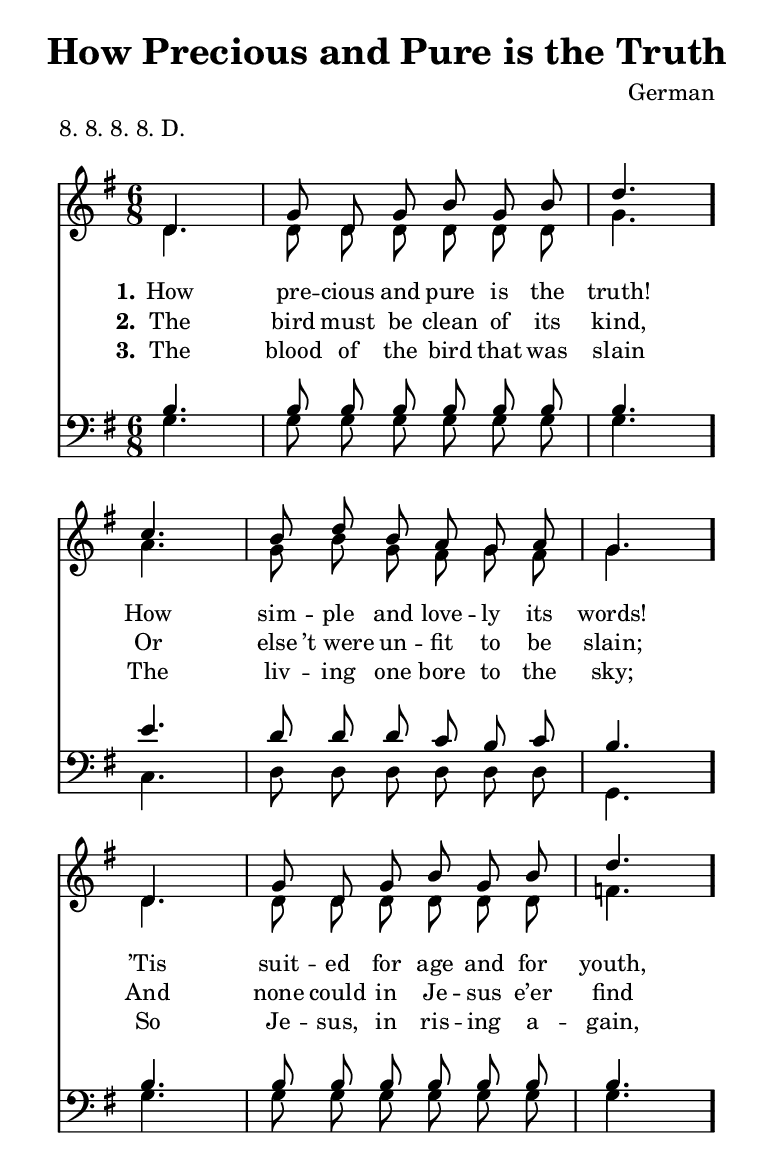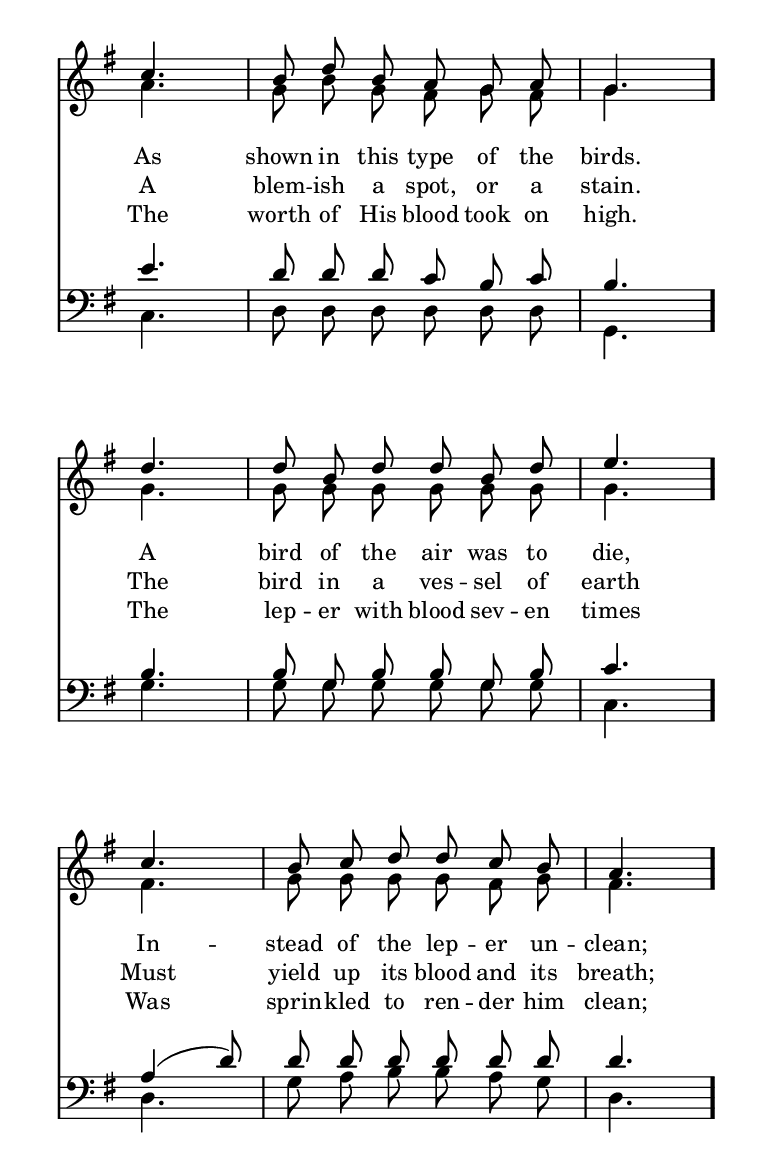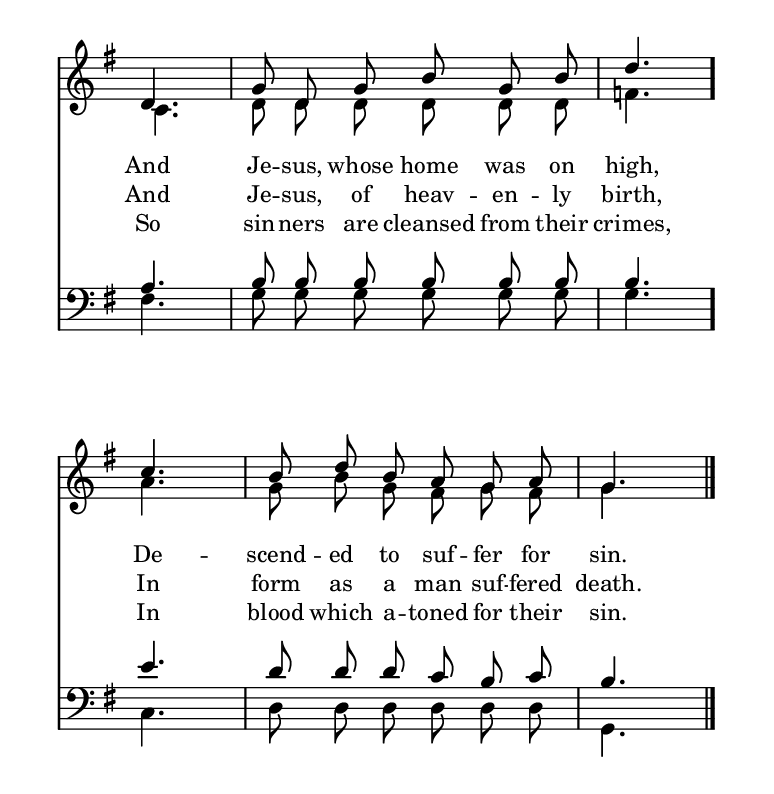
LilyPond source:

\include "common/global.ily"
\paper {
  \include "common/paper.ily"
  %ragged-bottom = ##t
  %ragged-last-bottom = ##t
  %systems-per-page = ##f
  %page-count = ##f
}

\header{
  hymnnumber = "18"
  title = "How Precious and Pure is the Truth"
  tunename = "De Fleury"
  meter = "8. 8. 8. 8. D."
  %poet = ""
  composer = "German"
  %copyright = ""
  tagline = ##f
}

% for fermata in MIDI
ta = { \tempo 4=70 }
tb = { \tempo 4=35 }

patternAA = { c4.     | c8 c8 c8 c8 c8 c8 | c4. } % All except line 6 tenor
patternAB = { c4( c8) | c8 c8 c8 c8 c8 c8 | c4. } % Line 6 tenor

global = {
  \include "common/overrides.ily"
  \override Staff.TimeSignature.style = #'()
  \time 6/8
  \override Score.MetronomeMark.transparent = ##t % hide all fermata changes too
  \ta
  \key g \major
  \partial 4.
  \autoBeamOff
}

notesSoprano = {
\global
\relative c' {

  \changePitch \patternAA { d  | g d g b g b | d }
  \changePitch \patternAA { c  | b d b a g a | g }
  \changePitch \patternAA { d  | g d g b g b | d }
  \changePitch \patternAA { c  | b d b a g a | g }

  \changePitch \patternAA { d' | d b d d b d | e }
  \changePitch \patternAA { c  | b c d d c b | a }
  \changePitch \patternAA { d, | g d g b g b | d }
  \changePitch \patternAA { c  | b d b a g a | g }

  \bar "|."

}
}

notesAlto = {
\global
\relative e' {

  \changePitch \patternAA { d   | d d d d d d     | g   }
  \changePitch \patternAA { a   | g b g fis g fis | g   }
  \changePitch \patternAA { d   | d d d d d d     | f   }
  \changePitch \patternAA { a   | g b g fis g fis | g   }

  \changePitch \patternAA { g   | g g g g g g     | g   }
  \changePitch \patternAA { fis | g g g g fis g   | fis }
  \changePitch \patternAA { c   | d d d d d d     | f   }
  \changePitch \patternAA { a   | g b g fis g fis | g   }

}
}

notesTenor = {
\global
\relative a {

  \changePitch \patternAA { b   | b b b b b b | b }
  \changePitch \patternAA { e   | d d d c b c | b }
  \changePitch \patternAA { b   | b b b b b b | b }
  \changePitch \patternAA { e   | d d d c b c | b }

  \changePitch \patternAA { b   | b g b b g b | c }
  \changePitch \patternAB { a d | d d d d d d | d }
  \changePitch \patternAA { a   | b b b b b b | b }
  \changePitch \patternAA { e   | d d d c b c | b }

}
}

notesBass = {
\global
\relative f {

  \changePitch \patternAA { g   | g g g g g g | g  }
  \changePitch \patternAA { c,  | d d d d d d | g, }
  \changePitch \patternAA { g'  | g g g g g g | g  }
  \changePitch \patternAA { c,  | d d d d d d | g, }

  \changePitch \patternAA { g'  | g g g g g g | c, }
  \changePitch \patternAA { d   | g a b b a g | d  }
  \changePitch \patternAA { fis | g g g g g g | g  }
  \changePitch \patternAA { c,  | d d d d d d | g,  }

}
}

wordsA = \lyricmode {
\set stanza = "1."

How pre -- cious and pure is the truth! \bar "."
How sim -- ple and love -- ly its words! \bar "." \break
’Tis suit -- ed for age and for youth, \bar "."
As shown in this type of the birds. \bar "." \break
A bird of the air was to die, \bar "."
In -- stead of the lep -- er un -- clean; \bar "." \break
And Je -- sus, whose home was on high, \bar "."
De -- scend -- ed to suf -- fer for sin. \bar "." \break

}

wordsB = \lyricmode {
\set stanza = "2."

The bird must be clean of its kind,
Or else ’t_were un -- fit to be slain;
And none could in Je -- sus e’er find
A blem -- ish a spot, or a stain.
The bird in a ves -- sel of earth
Must yield up its blood and its breath;
And Je -- sus, of heav -- en -- ly birth,
In form as a man suf -- fered death.

}

wordsC = \lyricmode {
\set stanza = "3."

The blood of the bird that was slain
The liv -- ing one bore to the sky;
So Je -- sus, in ris -- ing a -- gain,
The worth of His blood took on high.
The lep -- er with blood sev -- en times
Was sprin -- kled to ren -- der him clean;
So sin -- ners are cleansed from their crimes,
In blood which a -- toned for their sin.

}

\score {
  \context ChoirStaff <<
    \context Staff = upper <<
      \set ChoirStaff.systemStartDelimiter = #'SystemStartBar
      \context Voice  = sopranos { \voiceOne << \notesSoprano >> }
      \context Voice  = altos { \voiceTwo << \notesAlto >> }
      \context Lyrics = one   \lyricsto sopranos \wordsA
      \context Lyrics = two   \lyricsto sopranos \wordsB
      \context Lyrics = three \lyricsto sopranos \wordsC
      %\context Lyrics = four  \lyricsto sopranos \wordsD
      %\context Lyrics = five  \lyricsto sopranos \wordsE
    >>
    \context Staff = men <<
      \clef bass
      \context Voice  = tenors { \voiceOne << \notesTenor >> }
      \context Voice  = basses { \voiceTwo << \notesBass >> }
    >>
  >>
  \layout {
    \include "common/layout.ily"
  }
  \midi{
    \include "common/midi.ily"
  }
}

\version "2.18.0"  % necessary for upgrading to future LilyPond versions.

% vi:set et ts=2 sw=2 ai nocindent syntax=lilypond
